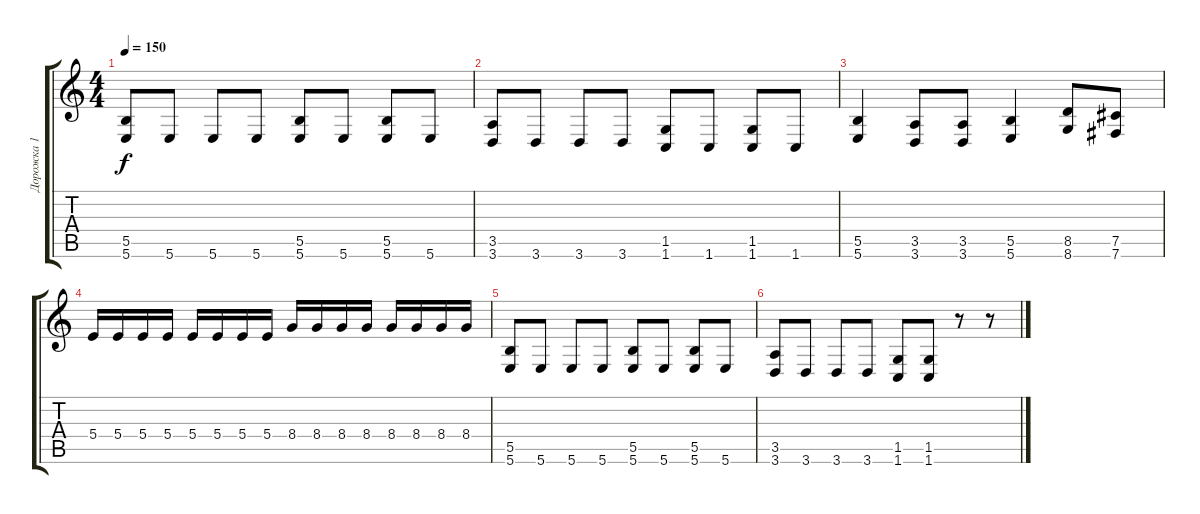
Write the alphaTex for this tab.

\track ("Дорожка 1" "Дорожка 1") {instrument distortionguitar}
\staff {score tabs}
\tuning (Db4 Ab3 E3 B2 Gb2 B1) {hide}
\ts (4 4)
\tempo 150
\clef g2
\ks c
(5.5 5.6).8{dy f} 5.6.8 5.6.8 5.6.8 (5.5 5.6).8 5.6.8 (5.5 5.6).8 5.6.8 |
(3.5 3.6).8 3.6.8 3.6.8 3.6.8 (1.5 1.6).8 1.6.8 (1.5 1.6).8 1.6.8 |
(5.5 5.6).4 (3.5 3.6).8 (3.5 3.6).8 (5.5 5.6).4 (8.5 8.6).8 (7.5 7.6).8 |
5.4.16 5.4.16 5.4.16 5.4.16 5.4.16 5.4.16 5.4.16 5.4.16 8.4.16 8.4.16 8.4.16 8.4.16 8.4.16 8.4.16 8.4.16 8.4.16 |
(5.5 5.6).8 5.6.8 5.6.8 5.6.8 (5.5 5.6).8 5.6.8 (5.5 5.6).8 5.6.8 |
(3.5 3.6).8 3.6.8 3.6.8 3.6.8 (1.5 1.6).8 (1.5 1.6).8 r.8 r.8
